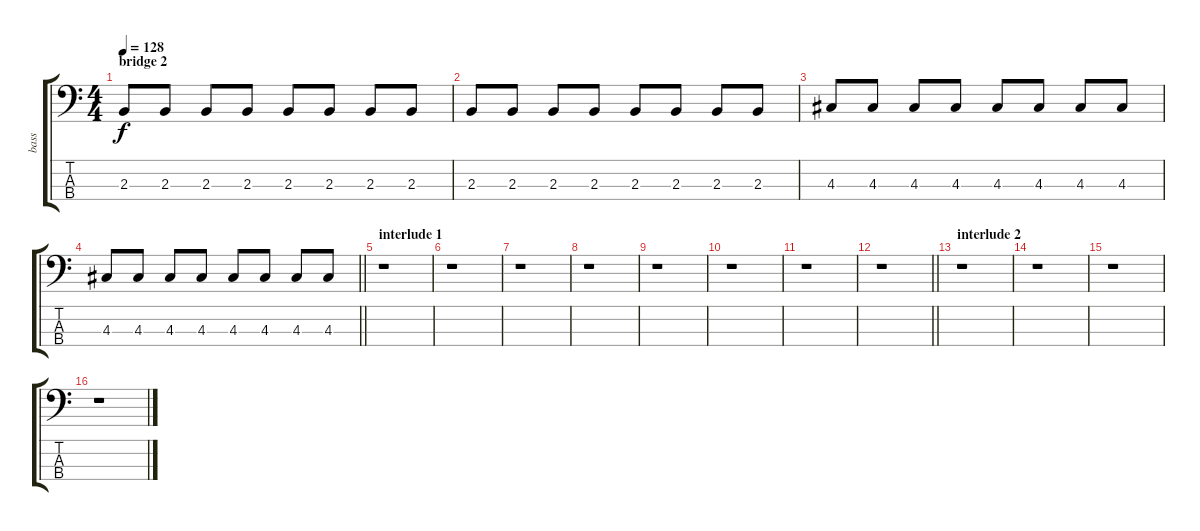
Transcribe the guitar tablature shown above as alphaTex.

\track ("bass" "bass") {instrument electricbassfinger}
\staff {score tabs}
\tuning (G2 D2 A1 E1) {hide}
\ts (4 4)
\section ("" "bridge 2")
\tempo 128
\clef f4
\ks c
2.3.8{dy f} 2.3.8 2.3.8 2.3.8 2.3.8 2.3.8 2.3.8 2.3.8 |
2.3.8 2.3.8 2.3.8 2.3.8 2.3.8 2.3.8 2.3.8 2.3.8 |
4.3.8 4.3.8 4.3.8 4.3.8 4.3.8 4.3.8 4.3.8 4.3.8 |
\barLineRight lightlight
4.3.8 4.3.8 4.3.8 4.3.8 4.3.8 4.3.8 4.3.8 4.3.8 |
\section ("" "interlude 1")
r.1 |
r.1 |
r.1 |
r.1 |
r.1 |
r.1 |
r.1 |
\barLineRight lightlight
r.1 |
\section ("" "interlude 2")
r.1 |
r.1 |
r.1 |
r.1
